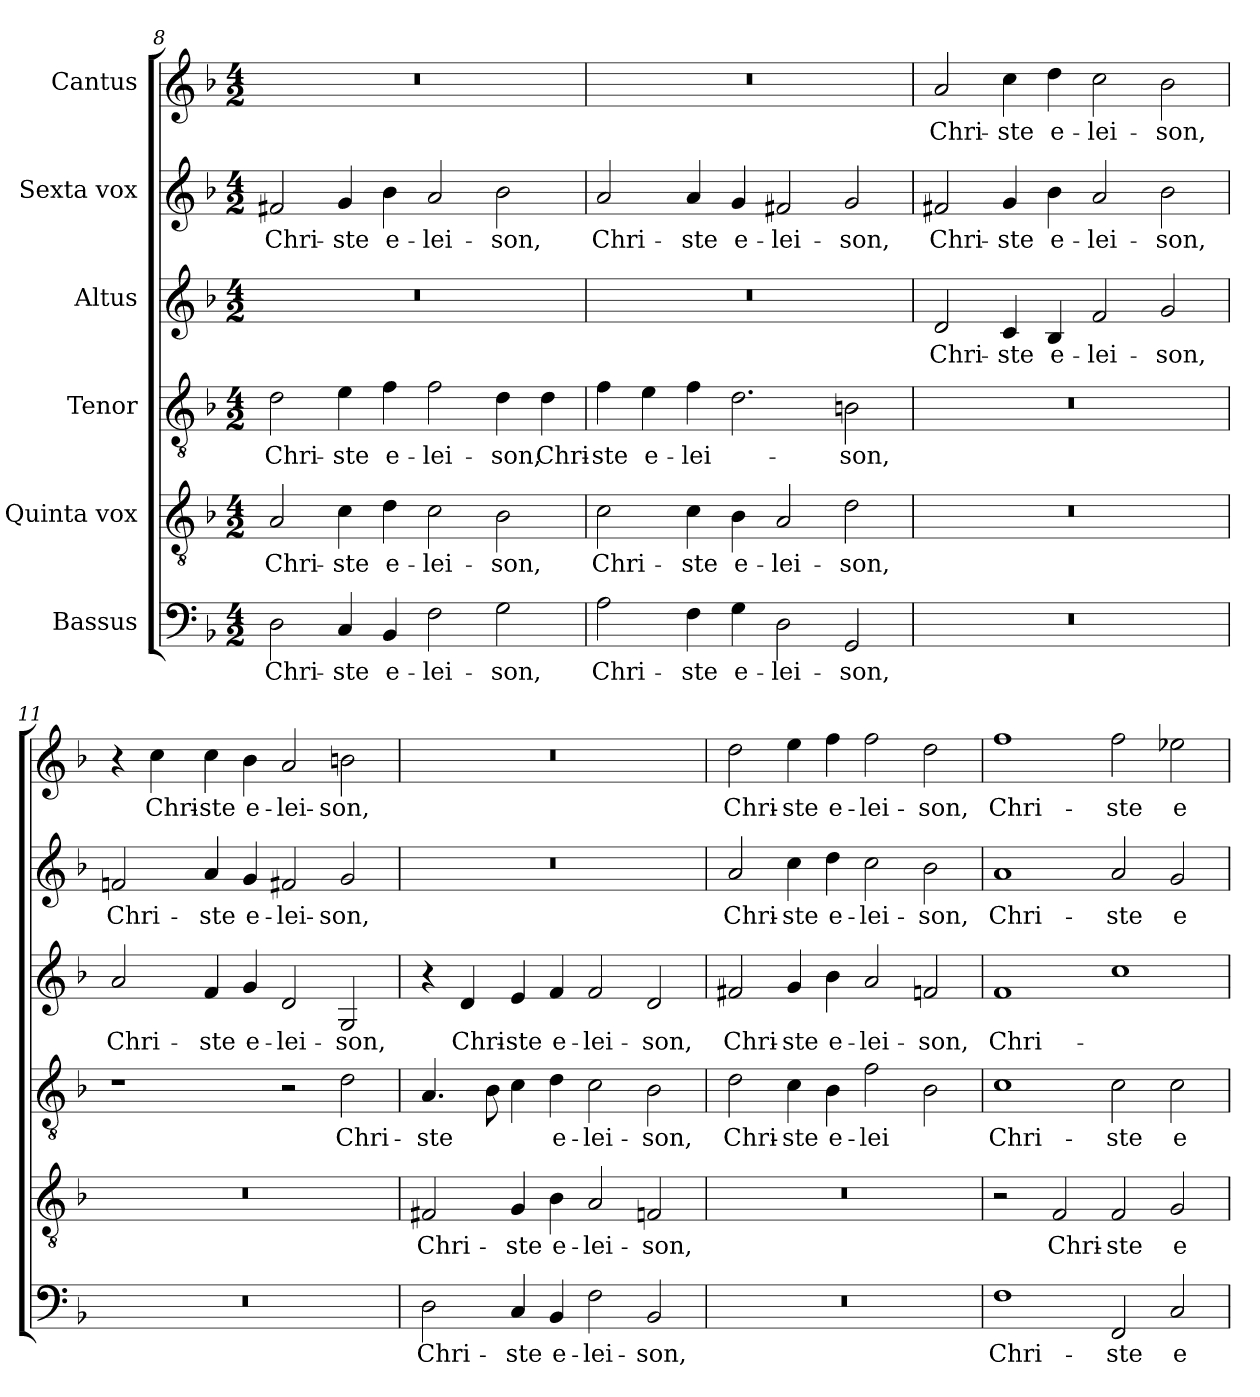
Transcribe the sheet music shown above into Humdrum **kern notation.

**kern	**text	**kern	**text	**kern	**text	**kern	**text	**kern	**text	**kern	**text
*part6	*part6	*part5	*part5	*part4	*part4	*part3	*part3	*part2	*part2	*part1	*part1
*staff6	*staff6	*staff5	*staff5	*staff4	*staff4	*staff3	*staff3	*staff2	*staff2	*staff1	*staff1
*I"Bassus	*	*I"Quinta vox	*	*I"Tenor	*	*I"Altus	*	*I"Sexta vox	*	*I"Cantus	*
*clefF4	*	*clefGv2	*	*clefGv2	*	*clefG2	*	*clefG2	*	*clefG2	*
*k[b-]	*	*k[b-]	*	*k[b-]	*	*k[b-]	*	*k[b-]	*	*k[b-]	*
*M4/2	*	*M4/2	*	*M4/2	*	*M4/2	*	*M4/2	*	*M4/2	*
=8	=8	=8	=8	=8	=8	=8	=8	=8	=8	=8	=8
2D\	Chri-	2A/	Chri-	2d\	Chri-	0r	.	2f#X/	Chri-	0r	.
4C/	-ste	4c\	-ste	4e\	-ste	.	.	4g/	-ste	.	.
4BB-/	e-	4d\	e-	4f\	e-	.	.	4b-\	e-	.	.
2F\	-lei-	2c\	-lei-	2f\	-lei-	.	.	2a/	-lei-	.	.
2G\	-son,	2B-\	-son,	4d\	-son,	.	.	2b-\	-son,	.	.
.	.	.	.	4d\	Chri-	.	.	.	.	.	.
=9	=9	=9	=9	=9	=9	=9	=9	=9	=9	=9	=9
2A\	Chri-	2c\	Chri-	4f\	-ste	0r	.	2a/	Chri-	0r	.
.	.	.	.	4e\	e-	.	.	.	.	.	.
4F\	-ste	4c\	-ste	4f\	-lei-	.	.	4a/	-ste	.	.
4G\	e-	4B-\	e-	2.d\	.	.	.	4g/	e-	.	.
2D\	-lei-	2A/	-lei-	.	.	.	.	2f#X/	-lei-	.	.
2GG/	-son,	2d\	-son,	2Bn\	-son,	.	.	2g/	-son,	.	.
=10	=10	=10	=10	=10	=10	=10	=10	=10	=10	=10	=10
0r	.	0r	.	0r	.	2d/	Chri-	2f#X/	Chri-	2a/	Chri-
.	.	.	.	.	.	4c/	-ste	4g/	-ste	4cc\	-ste
.	.	.	.	.	.	4B-/	e-	4b-\	e-	4dd\	e-
.	.	.	.	.	.	2f/	-lei-	2a/	-lei-	2cc\	-lei-
.	.	.	.	.	.	2g/	-son,	2b-\	-son,	2b-\	-son,
=11	=11	=11	=11	=11	=11	=11	=11	=11	=11	=11	=11
0r	.	0r	.	1r	.	2a/	Chri-	2fn/	Chri-	4r	.
.	.	.	.	.	.	.	.	.	.	4cc\	Chri-
.	.	.	.	.	.	4f/	-ste	4a/	-ste	4cc\	-ste
.	.	.	.	.	.	4g/	e-	4g/	e-	4b-\	e-
.	.	.	.	2r	.	2d/	-lei-	2f#X/	-lei-	2a/	-lei-
.	.	.	.	2d\	Chri-	2G/	-son,	2g/	-son,	2bn\	-son,
=12	=12	=12	=12	=12	=12	=12	=12	=12	=12	=12	=12
2D\	Chri-	2F#X/	Chri-	4.A/	-ste	4r	.	0r	.	0r	.
.	.	.	.	.	.	4d/	Chri-	.	.	.	.
.	.	.	.	8B-\	.	.	.	.	.	.	.
4C/	-ste	4G/	-ste	4c\	.	4e/	-ste	.	.	.	.
4BB-/	e-	4B-\	e-	4d\	e-	4f/	e-	.	.	.	.
2F\	-lei-	2A/	-lei-	2c\	-lei-	2f/	-lei-	.	.	.	.
2BB-/	-son,	2Fn/	-son,	2B-\	-son,	2d/	-son,	.	.	.	.
=13	=13	=13	=13	=13	=13	=13	=13	=13	=13	=13	=13
0r	.	0r	.	2d\	Chri-	2f#X/	Chri-	2a/	Chri-	2dd\	Chri-
.	.	.	.	4c\	-ste	4g/	-ste	4cc\	-ste	4ee\	-ste
.	.	.	.	4B-\	e-	4b-\	e-	4dd\	e-	4ff\	e-
.	.	.	.	2f\	-lei	2a/	-lei-	2cc\	-lei-	2ff\	-lei-
.	.	.	.	2B-\	.	2fn/	-son,	2b-\	-son,	2dd\	-son,
=14	=14	=14	=14	=14	=14	=14	=14	=14	=14	=14	=14
1F\	Chri-	2r	.	1c\	Chri-	1f/	Chri-	1a/	Chri-	1ff\	Chri-
.	.	2F/	Chri-	.	.	.	.	.	.	.	.
2FF/	-ste	2F/	-ste	2c\	-ste	1cc\	.	2a/	-ste	2ff\	-ste
2C/	e-	2G/	e-	2c\	e-	.	.	2g/	e-	2ee-X\	e-
=	=	=	=	=	=	=	=	=	=	=	=
*-	*-	*-	*-	*-	*-	*-	*-	*-	*-	*-	*-
